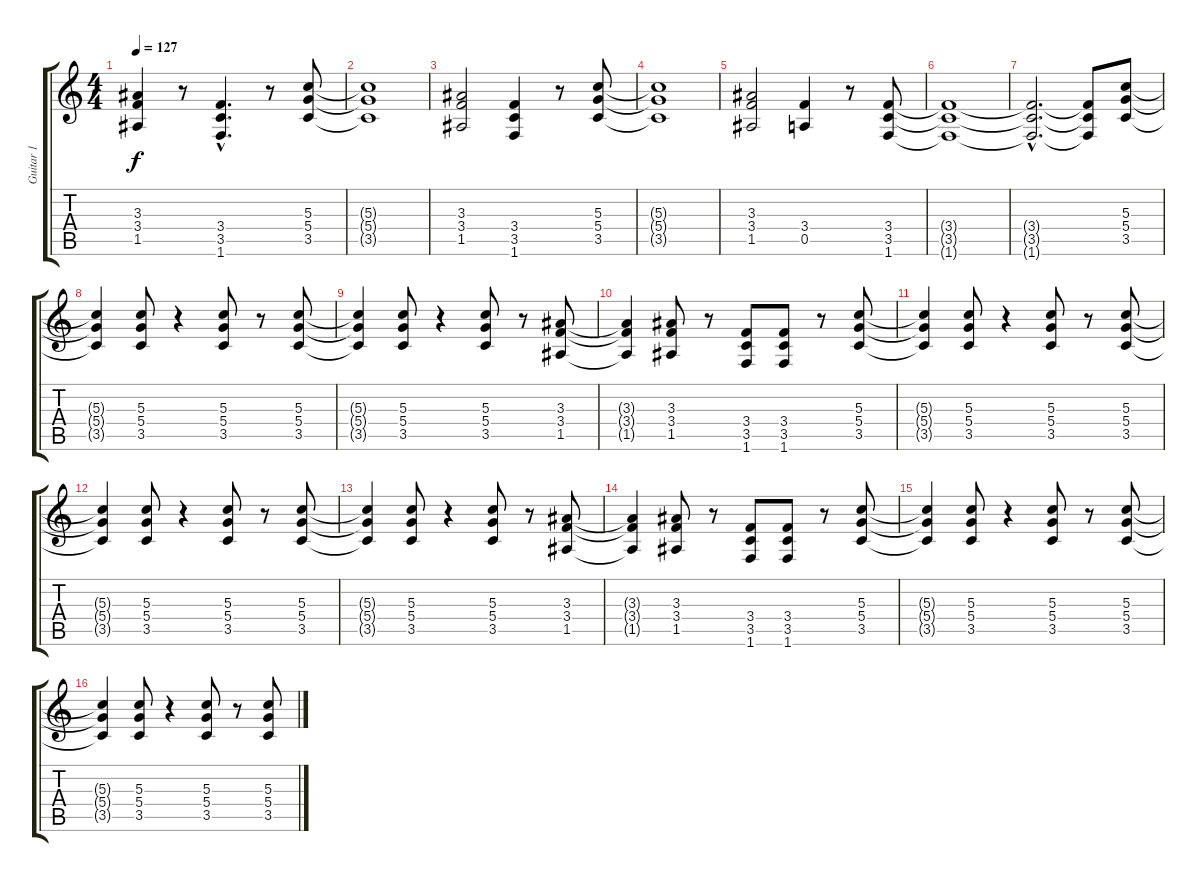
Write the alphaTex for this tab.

\track ("Guitar 1" "Guitar 1") {instrument overdrivenguitar}
\staff {score tabs}
\tuning (E4 B3 G3 D3 A2 E2) {hide}
\ts (4 4)
\tempo 127
\clef g2
\ks c
(3.3 3.4 1.5).4{dy f} r.8 (3.4{hac} 3.5{hac} 1.6{hac}).4{d} r.8 (5.3 5.4 3.5).8 |
(5.3{t} 5.4{t} 3.5{t}).1 |
(3.3 3.4 1.5).2 (3.4 3.5 1.6).4 r.8 (5.3 5.4 3.5).8 |
(5.3{t} 5.4{t} 3.5{t}).1 |
(3.3 3.4 1.5).2 (3.4 0.5).4 r.8 (3.4 3.5 1.6).8 |
(3.4{t} 3.5{t} 1.6{t}).1 |
(3.4{hac t} 3.5{hac t} 1.6{hac t}).2{d} (3.4{t} 3.5{t} 1.6{t}).8 (5.3 5.4 3.5).8 |
(5.3{t} 5.4{t} 3.5{t}).4 (5.3 5.4 3.5).8 r.4 (5.3 5.4 3.5).8 r.8 (5.3 5.4 3.5).8 |
(5.3{t} 5.4{t} 3.5{t}).4 (5.3 5.4 3.5).8 r.4 (5.3 5.4 3.5).8 r.8 (3.3 3.4 1.5).8 |
(3.3{t} 3.4{t} 1.5{t}).4 (3.3 3.4 1.5).8 r.8 (3.4 3.5 1.6).8 (3.4 3.5 1.6).8 r.8 (5.3 5.4 3.5).8 |
(5.3{t} 5.4{t} 3.5{t}).4 (5.3 5.4 3.5).8 r.4 (5.3 5.4 3.5).8 r.8 (5.3 5.4 3.5).8 |
(5.3{t} 5.4{t} 3.5{t}).4 (5.3 5.4 3.5).8 r.4 (5.3 5.4 3.5).8 r.8 (5.3 5.4 3.5).8 |
(5.3{t} 5.4{t} 3.5{t}).4 (5.3 5.4 3.5).8 r.4 (5.3 5.4 3.5).8 r.8 (3.3 3.4 1.5).8 |
(3.3{t} 3.4{t} 1.5{t}).4 (3.3 3.4 1.5).8 r.8 (3.4 3.5 1.6).8 (3.4 3.5 1.6).8 r.8 (5.3 5.4 3.5).8 |
(5.3{t} 5.4{t} 3.5{t}).4 (5.3 5.4 3.5).8 r.4 (5.3 5.4 3.5).8 r.8 (5.3 5.4 3.5).8 |
(5.3{t} 5.4{t} 3.5{t}).4 (5.3 5.4 3.5).8 r.4 (5.3 5.4 3.5).8 r.8 (5.3 5.4 3.5).8
